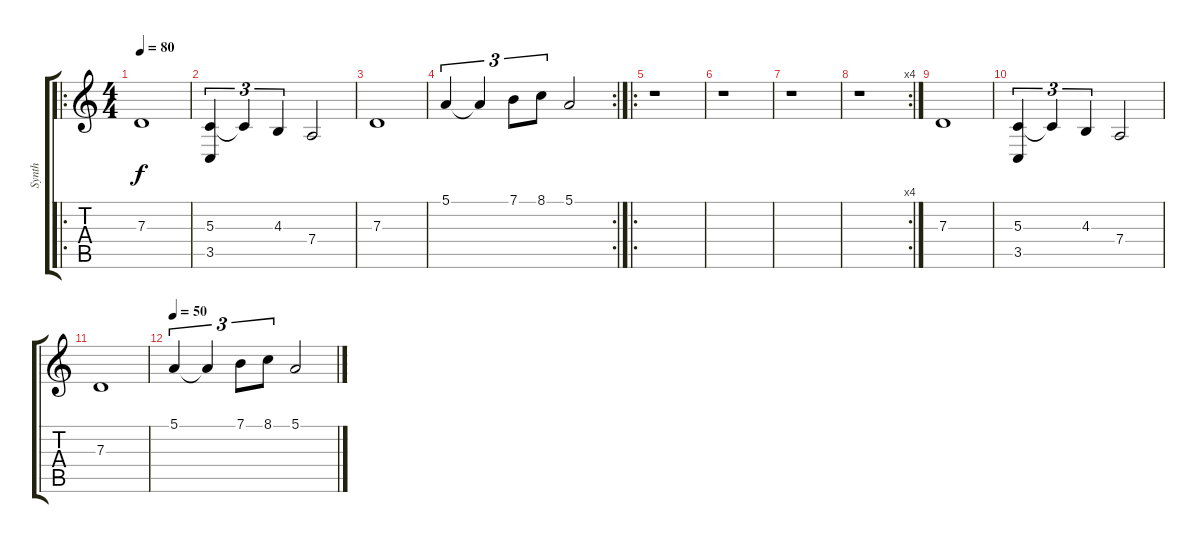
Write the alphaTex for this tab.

\track ("Synth" "Synth") {instrument englishhorn}
\staff {score tabs}
\tuning (E4 B3 G3 D3 A2 E2) {hide}
\ro
\ts (4 4)
\tempo 80
\clef g2
\ks c
7.3.1{dy f instrument englishhorn} |
(5.3 3.5).4{tu (3 2)} 5.3{t}.4{tu (3 2)} 4.3.4{tu (3 2)} 7.4.2 |
7.3.1 |
\rc 2
5.1.4{tu (3 2)} 5.1{t}.4{tu (3 2)} 7.1.8{tu (3 2)} 8.1.8{tu (3 2)} 5.1.2 |
\ro
r.1 |
r.1 |
r.1 |
\rc 4
r.1 |
7.3.1 |
(5.3 3.5).4{tu (3 2)} 5.3{t}.4{tu (3 2)} 4.3.4{tu (3 2)} 7.4.2 |
7.3.1 |
\tempo 50
5.1.4{tu (3 2)} 5.1{t}.4{tu (3 2)} 7.1.8{tu (3 2)} 8.1.8{tu (3 2)} 5.1.2
